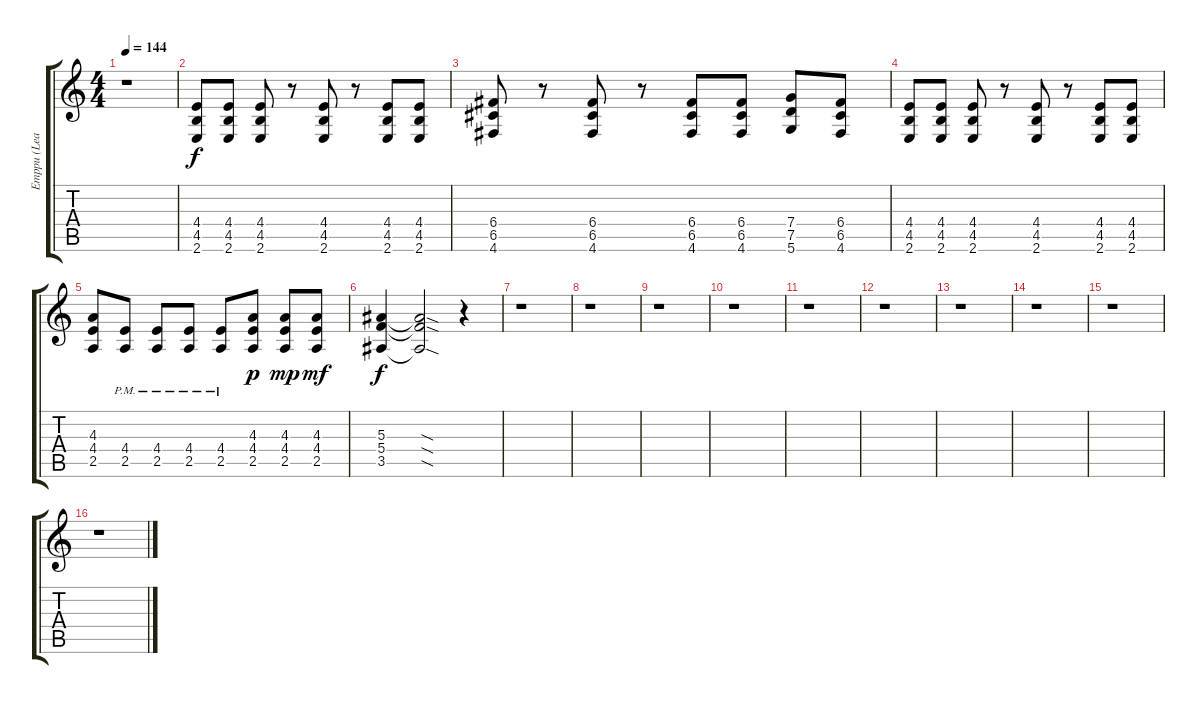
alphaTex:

\track ("Emppu (Lead)" "Emppu (Lea") {instrument distortionguitar}
\staff {score tabs}
\tuning (D4 A3 F3 C3 G2 D2) {hide}
\ts (4 4)
\tempo 144
\clef g2
\ks c
r.1{dy ff} |
(4.4 4.5 2.6).8{dy f} (4.4 4.5 2.6).8 (4.4 4.5 2.6).8 r.8 (4.4 4.5 2.6).8 r.8 (4.4 4.5 2.6).8 (4.4 4.5 2.6).8 |
(6.4 6.5 4.6).8 r.8 (6.4 6.5 4.6).8 r.8 (6.4 6.5 4.6).8 (6.4 6.5 4.6).8 (7.4 7.5 5.6).8 (6.4 6.5 4.6).8 |
(4.4 4.5 2.6).8 (4.4 4.5 2.6).8 (4.4 4.5 2.6).8 r.8 (4.4 4.5 2.6).8 r.8 (4.4 4.5 2.6).8 (4.4 4.5 2.6).8 |
(4.3 4.4 2.5).8 (4.4{pm} 2.5{pm}).8 (4.4{pm} 2.5{pm}).8 (4.4{pm} 2.5{pm}).8 (4.4{pm} 2.5{pm}).8 (4.3 4.4 2.5).8{dy p} (4.3 4.4 2.5).8{dy mp} (4.3 4.4 2.5).8{dy mf} |
(5.3 5.4 3.5).4{dy f} (5.3{sod t} 5.4{sod t} 3.5{sod t}).2 r.4 |
r.1 |
r.1 |
r.1 |
r.1 |
r.1 |
r.1 |
r.1 |
r.1 |
r.1 |
r.1
